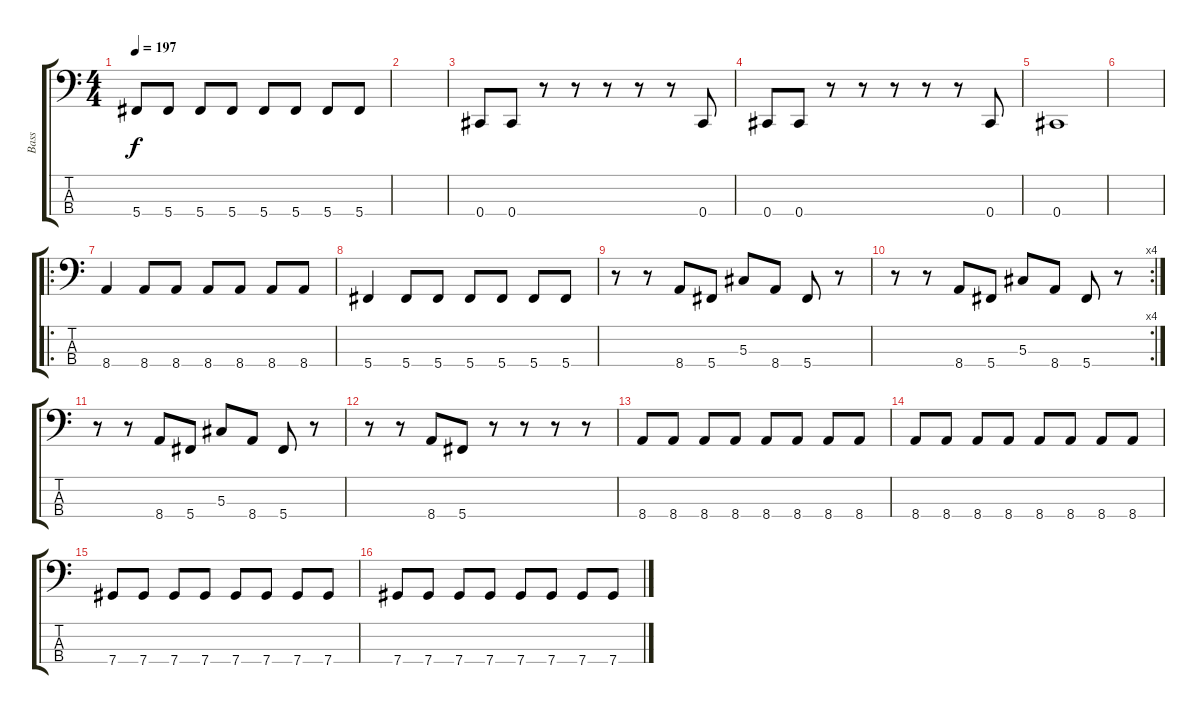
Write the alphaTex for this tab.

\track ("Bass" "Bass") {instrument electricbasspick}
\staff {score tabs}
\tuning (Gb2 Db2 Ab1 Db1) {hide}
\ts (4 4)
\tempo 197
\clef f4
\ks c
5.4.8{dy f} 5.4.8 5.4.8 5.4.8 5.4.8 5.4.8 5.4.8 5.4.8 |
|
0.4.8 0.4.8 r.8 r.8 r.8 r.8 r.8 0.4.8 |
0.4.8 0.4.8 r.8 r.8 r.8 r.8 r.8 0.4.8 |
0.4.1 |
|
\ro
8.4.4 8.4.8 8.4.8 8.4.8 8.4.8 8.4.8 8.4.8 |
5.4.4 5.4.8 5.4.8 5.4.8 5.4.8 5.4.8 5.4.8 |
r.8 r.8 8.4.8 5.4.8 5.3.8 8.4.8 5.4.8 r.8 |
\rc 4
r.8 r.8 8.4.8 5.4.8 5.3.8 8.4.8 5.4.8 r.8 |
r.8 r.8 8.4.8 5.4.8 5.3.8 8.4.8 5.4.8 r.8 |
r.8 r.8 8.4.8 5.4.8 r.8 r.8 r.8 r.8 |
8.4.8 8.4.8 8.4.8 8.4.8 8.4.8 8.4.8 8.4.8 8.4.8 |
8.4.8 8.4.8 8.4.8 8.4.8 8.4.8 8.4.8 8.4.8 8.4.8 |
7.4.8 7.4.8 7.4.8 7.4.8 7.4.8 7.4.8 7.4.8 7.4.8 |
7.4.8 7.4.8 7.4.8 7.4.8 7.4.8 7.4.8 7.4.8 7.4.8
